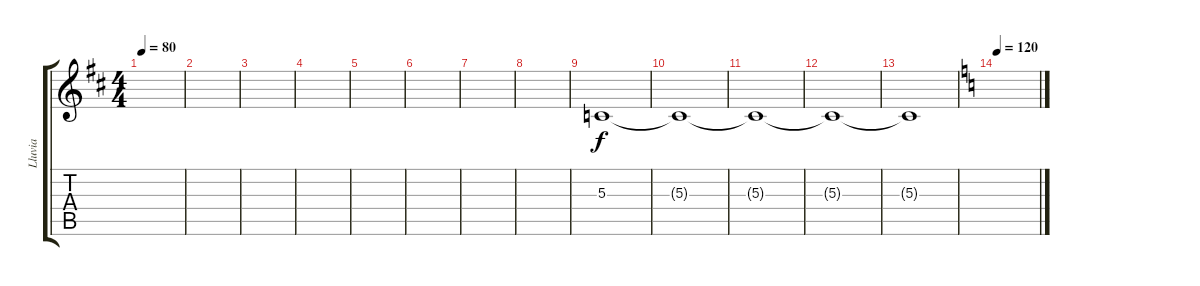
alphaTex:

\track ("Lluvia" "Lluvia") {instrument applause}
\staff {score tabs}
\tuning (E4 B3 G3 D3 A2 E2) {hide}
\ts (4 4)
\tempo 80
\clef g2
\ks d
|
|
|
|
|
|
|
|
5.3.1{volume 16} |
5.3{t}.1 |
5.3{t}.1 |
5.3{t}.1 |
5.3{t}.1 |
\tempo 120
\ks c
